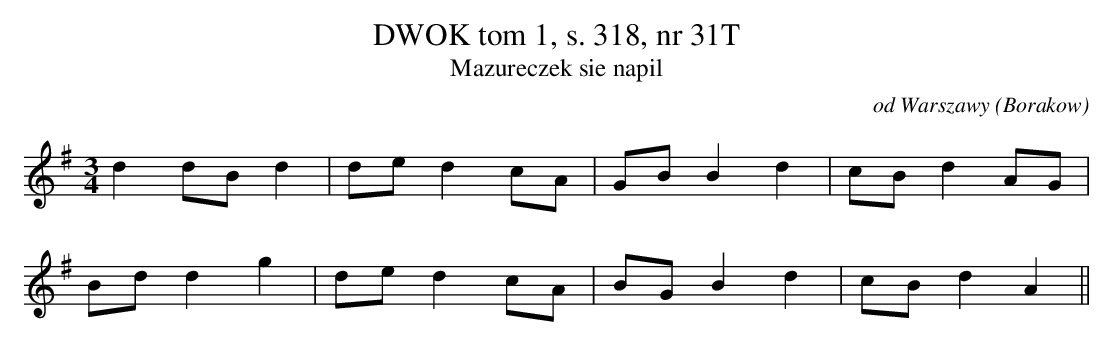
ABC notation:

X:1
T: DWOK tom 1, s. 318, nr 31T
T: Mazureczek sie napil
O: od Warszawy (Borakow)
M: 3/4
L: 1/8
K: G
d2dBd2 | ded2cA | GBB2d2 | cBd2AG |
Bdd2g2 | ded2cA | BGB2d2 | cBd2A2||
